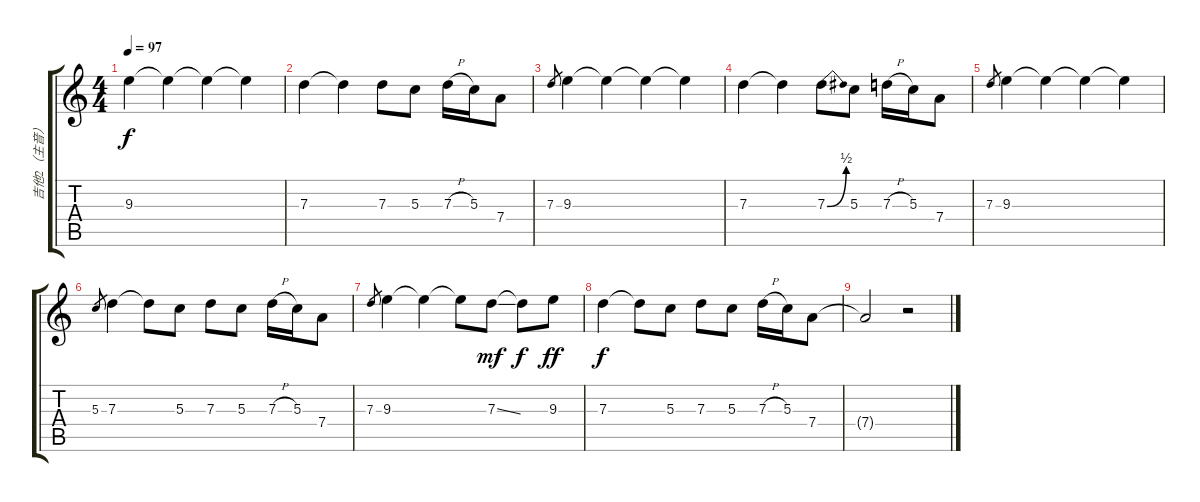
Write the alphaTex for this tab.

\track ("吉他2（主音）" "吉他2（主音）") {instrument distortionguitar}
\staff {score tabs}
\tuning (E4 B3 G3 D3 A2 E2) {hide}
\ts (4 4)
\tempo 97
\clef g2
\ks c
9.3.4{dy f volume 8} 9.3{t}.4 9.3{t}.4 9.3{t}.4 |
7.3.4 7.3{t}.4 7.3.8 5.3.8 7.3{h}.16 5.3.16 7.4.8 |
7.3.8{gr} 9.3.4 9.3{t}.4 9.3{t}.4 9.3{t}.4 |
7.3.4 7.3{t}.4 7.3{be (bend 0 0 60 2)}.8 5.3.8 7.3{h}.16 5.3.16 7.4.8 |
7.3.8{gr} 9.3.4 9.3{t}.4 9.3{t}.4 9.3{t}.4 |
5.3.8{gr} 7.3.4 7.3{t}.8 5.3.8 7.3.8{volume 10} 5.3.8 7.3{h}.16 5.3.16 7.4.8 |
7.3.8{gr} 9.3.4{volume 6} 9.3{t}.4 9.3{t}.8 7.3{ss}.8{dy mf} 7.3{t}.8{dy f} 9.3.8{dy ff} |
7.3.4{dy f} 7.3{t}.8 5.3.8 7.3.8 5.3.8 7.3{h}.16 5.3.16 7.4.8 |
7.4{t}.2 r.2
